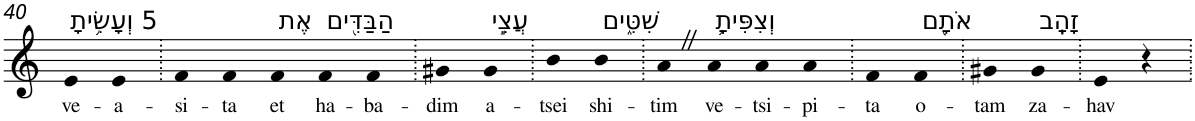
**kern	**text
*part1	*part1
*staff1	*staff1
*I"Piano	*
*I'Pno	*
!!LO:PB:g=z
*clefG2	*
*k[]	*
=40	=40
!LO:TX:a:t=5 וְעָשִׂ֥יתָ	!
!	!LO:LY:b
4e	ve-
!	!LO:LY:b
4e	-a-
=41.	=41.
!	!LO:LY:b
4f	-si-
!	!LO:LY:b
4f	-ta
!LO:TX:a:t=אֶת	!
!	!LO:LY:b
4f	et
!LO:TX:a:t=הַבַּדִּ֖ים	!
!	!LO:LY:b
4f	ha-
!	!LO:LY:b
4f	-ba-
=42.	=42.
!	!LO:LY:b
4g#X	-dim
!LO:TX:a:t=עֲצֵ֣י	!
!	!LO:LY:b
4g#	a-
=43.	=43.
!	!LO:LY:b
4b	-tsei
!LO:TX:a:t=שִׁטִּ֑ים	!
!	!LO:LY:b
4b	shi-
=44.	=44.
!	!LO:LY:b
4aZ	-tim
!LO:TX:a:t=וְצִפִּיתָ֥	!
!	!LO:LY:b
4a	ve-
!	!LO:LY:b
4a	-tsi-
!	!LO:LY:b
4a	-pi-
=45.	=45.
!	!LO:LY:b
4f	-ta
!LO:TX:a:t=אֹתָ֖ם	!
!	!LO:LY:b
4f	o-
=46.	=46.
!	!LO:LY:b
4g#X	-tam
!LO:TX:a:t=זָהָֽב	!
!	!LO:LY:b
4g#	za-
=47.	=47.
!	!LO:LY:b
4e	-hav
4r	.
=.	=.
*-	*-
